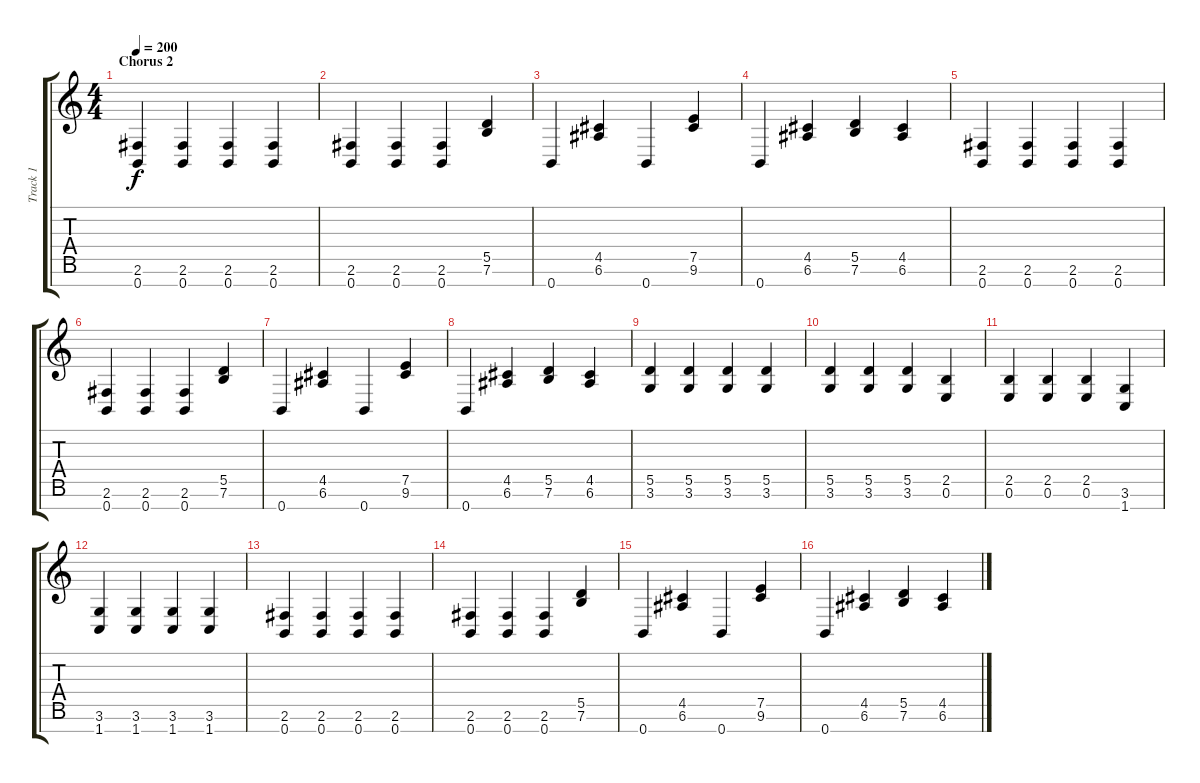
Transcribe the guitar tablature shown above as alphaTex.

\track ("Track 1" "Track 1") {instrument distortionguitar}
\staff {score tabs}
\tuning (E4 B3 G3 D3 A2 E2 B1) {hide}
\ts (4 4)
\section ("" "Chorus 2")
\tempo 200
\clef g2
\ks c
(2.6 0.7).4{dy f instrument distortionguitar} (2.6 0.7).4 (2.6 0.7).4 (2.6 0.7).4 |
(2.6 0.7).4 (2.6 0.7).4 (2.6 0.7).4 (5.5 7.6).4 |
0.7.4 (4.5 6.6).4 0.7.4 (7.5 9.6).4 |
0.7.4 (4.5 6.6).4 (5.5 7.6).4 (4.5 6.6).4 |
(2.6 0.7).4 (2.6 0.7).4 (2.6 0.7).4 (2.6 0.7).4 |
(2.6 0.7).4 (2.6 0.7).4 (2.6 0.7).4 (5.5 7.6).4 |
0.7.4 (4.5 6.6).4 0.7.4 (7.5 9.6).4 |
0.7.4 (4.5 6.6).4 (5.5 7.6).4 (4.5 6.6).4 |
(5.5 3.6).4 (5.5 3.6).4 (5.5 3.6).4 (5.5 3.6).4 |
(5.5 3.6).4 (5.5 3.6).4 (5.5 3.6).4 (2.5 0.6).4 |
(2.5 0.6).4 (2.5 0.6).4 (2.5 0.6).4 (3.6 1.7).4 |
(3.6 1.7).4 (3.6 1.7).4 (3.6 1.7).4 (3.6 1.7).4 |
(2.6 0.7).4{instrument distortionguitar} (2.6 0.7).4 (2.6 0.7).4 (2.6 0.7).4 |
(2.6 0.7).4 (2.6 0.7).4 (2.6 0.7).4 (5.5 7.6).4 |
0.7.4 (4.5 6.6).4 0.7.4 (7.5 9.6).4 |
0.7.4 (4.5 6.6).4 (5.5 7.6).4 (4.5 6.6).4
